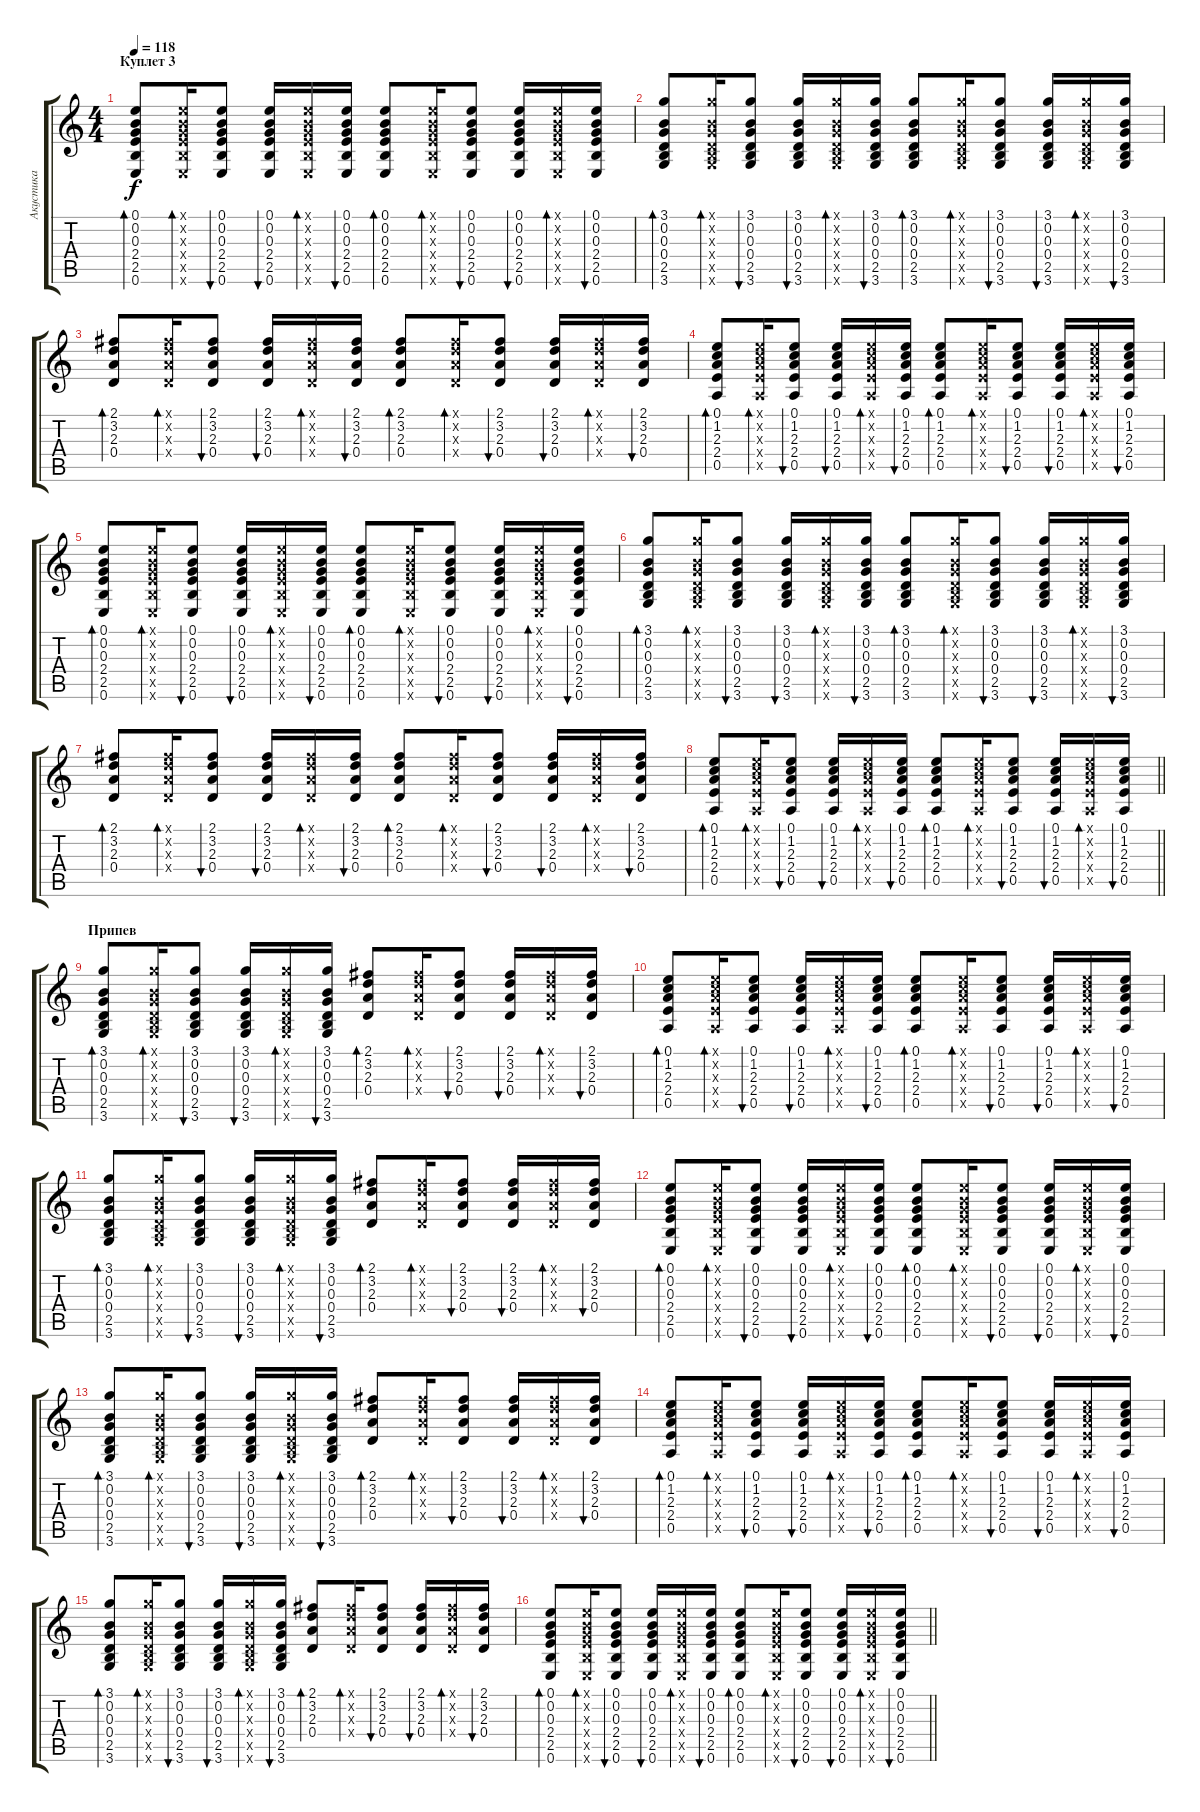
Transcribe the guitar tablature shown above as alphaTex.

\track ("Акустика" "Акустика") {instrument acousticguitarsteel}
\staff {score tabs}
\tuning (E4 B3 G3 D3 A2 E2) {hide}
\ts (4 4)
\section ("" "Куплет 3")
\tempo 118
\clef g2
\ks c
(0.1 0.2 0.3 2.4 2.5 0.6).8{bd 30 dy f} (0.1{x} 0.2{x} 0.3{x} 2.4{x} 2.5{x} 0.6{x}).16{bd 30} (0.1 0.2 0.3 2.4 2.5 0.6).8{bu 30} (0.1 0.2 0.3 2.4 2.5 0.6).16{bu 30} (0.1{x} 0.2{x} 0.3{x} 2.4{x} 2.5{x} 0.6{x}).16{bd 30} (0.1 0.2 0.3 2.4 2.5 0.6).16{bu 30} (0.1 0.2 0.3 2.4 2.5 0.6).8{bd 30} (0.1{x} 0.2{x} 0.3{x} 2.4{x} 2.5{x} 0.6{x}).16{bd 30} (0.1 0.2 0.3 2.4 2.5 0.6).8{bu 30} (0.1 0.2 0.3 2.4 2.5 0.6).16{bu 30} (0.1{x} 0.2{x} 0.3{x} 2.4{x} 2.5{x} 0.6{x}).16{bd 30} (0.1 0.2 0.3 2.4 2.5 0.6).16{bu 30} |
(3.1 0.2 0.3 0.4 2.5 3.6).8{bd 30} (3.1{x} 0.2{x} 0.3{x} 0.4{x} 2.5{x} 3.6{x}).16{bd 30} (3.1 0.2 0.3 0.4 2.5 3.6).8{bu 30} (3.1 0.2 0.3 0.4 2.5 3.6).16{bu 30} (3.1{x} 0.2{x} 0.3{x} 0.4{x} 2.5{x} 3.6{x}).16{bd 30} (3.1 0.2 0.3 0.4 2.5 3.6).16{bu 30} (3.1 0.2 0.3 0.4 2.5 3.6).8{bd 30} (3.1{x} 0.2{x} 0.3{x} 0.4{x} 2.5{x} 3.6{x}).16{bd 30} (3.1 0.2 0.3 0.4 2.5 3.6).8{bu 30} (3.1 0.2 0.3 0.4 2.5 3.6).16{bu 30} (3.1{x} 0.2{x} 0.3{x} 0.4{x} 2.5{x} 3.6{x}).16{bd 30} (3.1 0.2 0.3 0.4 2.5 3.6).16{bu 30} |
(2.1 3.2 2.3 0.4).8{bd 30} (2.1{x} 3.2{x} 2.3{x} 0.4{x}).16{bd 30} (2.1 3.2 2.3 0.4).8{bu 30} (2.1 3.2 2.3 0.4).16{bu 30} (2.1{x} 3.2{x} 2.3{x} 0.4{x}).16{bd 30} (2.1 3.2 2.3 0.4).16{bu 30} (2.1 3.2 2.3 0.4).8{bd 30} (2.1{x} 3.2{x} 2.3{x} 0.4{x}).16{bd 30} (2.1 3.2 2.3 0.4).8{bu 30} (2.1 3.2 2.3 0.4).16{bu 30} (2.1{x} 3.2{x} 2.3{x} 0.4{x}).16{bd 30} (2.1 3.2 2.3 0.4).16{bu 30} |
(0.1 1.2 2.3 2.4 0.5).8{bd 30} (0.1{x} 1.2{x} 2.3{x} 2.4{x} 0.5{x}).16{bd 30} (0.1 1.2 2.3 2.4 0.5).8{bu 30} (0.1 1.2 2.3 2.4 0.5).16{bu 30} (0.1{x} 1.2{x} 2.3{x} 2.4{x} 0.5{x}).16{bd 30} (0.1 1.2 2.3 2.4 0.5).16{bu 30} (0.1 1.2 2.3 2.4 0.5).8{bd 30} (0.1{x} 1.2{x} 2.3{x} 2.4{x} 0.5{x}).16{bd 30} (0.1 1.2 2.3 2.4 0.5).8{bu 30} (0.1 1.2 2.3 2.4 0.5).16{bu 30} (0.1{x} 1.2{x} 2.3{x} 2.4{x} 0.5{x}).16{bd 30} (0.1 1.2 2.3 2.4 0.5).16{bu 30} |
(0.1 0.2 0.3 2.4 2.5 0.6).8{bd 30} (0.1{x} 0.2{x} 0.3{x} 2.4{x} 2.5{x} 0.6{x}).16{bd 30} (0.1 0.2 0.3 2.4 2.5 0.6).8{bu 30} (0.1 0.2 0.3 2.4 2.5 0.6).16{bu 30} (0.1{x} 0.2{x} 0.3{x} 2.4{x} 2.5{x} 0.6{x}).16{bd 30} (0.1 0.2 0.3 2.4 2.5 0.6).16{bu 30} (0.1 0.2 0.3 2.4 2.5 0.6).8{bd 30} (0.1{x} 0.2{x} 0.3{x} 2.4{x} 2.5{x} 0.6{x}).16{bd 30} (0.1 0.2 0.3 2.4 2.5 0.6).8{bu 30} (0.1 0.2 0.3 2.4 2.5 0.6).16{bu 30} (0.1{x} 0.2{x} 0.3{x} 2.4{x} 2.5{x} 0.6{x}).16{bd 30} (0.1 0.2 0.3 2.4 2.5 0.6).16{bu 30} |
(3.1 0.2 0.3 0.4 2.5 3.6).8{bd 30} (3.1{x} 0.2{x} 0.3{x} 0.4{x} 2.5{x} 3.6{x}).16{bd 30} (3.1 0.2 0.3 0.4 2.5 3.6).8{bu 30} (3.1 0.2 0.3 0.4 2.5 3.6).16{bu 30} (3.1{x} 0.2{x} 0.3{x} 0.4{x} 2.5{x} 3.6{x}).16{bd 30} (3.1 0.2 0.3 0.4 2.5 3.6).16{bu 30} (3.1 0.2 0.3 0.4 2.5 3.6).8{bd 30} (3.1{x} 0.2{x} 0.3{x} 0.4{x} 2.5{x} 3.6{x}).16{bd 30} (3.1 0.2 0.3 0.4 2.5 3.6).8{bu 30} (3.1 0.2 0.3 0.4 2.5 3.6).16{bu 30} (3.1{x} 0.2{x} 0.3{x} 0.4{x} 2.5{x} 3.6{x}).16{bd 30} (3.1 0.2 0.3 0.4 2.5 3.6).16{bu 30} |
(2.1 3.2 2.3 0.4).8{bd 30} (2.1{x} 3.2{x} 2.3{x} 0.4{x}).16{bd 30} (2.1 3.2 2.3 0.4).8{bu 30} (2.1 3.2 2.3 0.4).16{bu 30} (2.1{x} 3.2{x} 2.3{x} 0.4{x}).16{bd 30} (2.1 3.2 2.3 0.4).16{bu 30} (2.1 3.2 2.3 0.4).8{bd 30} (2.1{x} 3.2{x} 2.3{x} 0.4{x}).16{bd 30} (2.1 3.2 2.3 0.4).8{bu 30} (2.1 3.2 2.3 0.4).16{bu 30} (2.1{x} 3.2{x} 2.3{x} 0.4{x}).16{bd 30} (2.1 3.2 2.3 0.4).16{bu 30} |
\barLineRight lightlight
(0.1 1.2 2.3 2.4 0.5).8{bd 30} (0.1{x} 1.2{x} 2.3{x} 2.4{x} 0.5{x}).16{bd 30} (0.1 1.2 2.3 2.4 0.5).8{bu 30} (0.1 1.2 2.3 2.4 0.5).16{bu 30} (0.1{x} 1.2{x} 2.3{x} 2.4{x} 0.5{x}).16{bd 30} (0.1 1.2 2.3 2.4 0.5).16{bu 30} (0.1 1.2 2.3 2.4 0.5).8{bd 30} (0.1{x} 1.2{x} 2.3{x} 2.4{x} 0.5{x}).16{bd 30} (0.1 1.2 2.3 2.4 0.5).8{bu 30} (0.1 1.2 2.3 2.4 0.5).16{bu 30} (0.1{x} 1.2{x} 2.3{x} 2.4{x} 0.5{x}).16{bd 30} (0.1 1.2 2.3 2.4 0.5).16{bu 30} |
\section ("" "Припев")
(3.1 0.2 0.3 0.4 2.5 3.6).8{bd 30} (3.1{x} 0.2{x} 0.3{x} 0.4{x} 2.5{x} 3.6{x}).16{bd 30} (3.1 0.2 0.3 0.4 2.5 3.6).8{bu 30} (3.1 0.2 0.3 0.4 2.5 3.6).16{bu 30} (3.1{x} 0.2{x} 0.3{x} 0.4{x} 2.5{x} 3.6{x}).16{bd 30} (3.1 0.2 0.3 0.4 2.5 3.6).16{bu 30} (2.1 3.2 2.3 0.4).8{bd 30} (2.1{x} 3.2{x} 2.3{x} 0.4{x}).16{bd 30} (2.1 3.2 2.3 0.4).8{bu 30} (2.1 3.2 2.3 0.4).16{bu 30} (2.1{x} 3.2{x} 2.3{x} 0.4{x}).16{bd 30} (2.1 3.2 2.3 0.4).16{bu 30} |
(0.1 1.2 2.3 2.4 0.5).8{bd 30} (0.1{x} 1.2{x} 2.3{x} 2.4{x} 0.5{x}).16{bd 30} (0.1 1.2 2.3 2.4 0.5).8{bu 30} (0.1 1.2 2.3 2.4 0.5).16{bu 30} (0.1{x} 1.2{x} 2.3{x} 2.4{x} 0.5{x}).16{bd 30} (0.1 1.2 2.3 2.4 0.5).16{bu 30} (0.1 1.2 2.3 2.4 0.5).8{bd 30} (0.1{x} 1.2{x} 2.3{x} 2.4{x} 0.5{x}).16{bd 30} (0.1 1.2 2.3 2.4 0.5).8{bu 30} (0.1 1.2 2.3 2.4 0.5).16{bu 30} (0.1{x} 1.2{x} 2.3{x} 2.4{x} 0.5{x}).16{bd 30} (0.1 1.2 2.3 2.4 0.5).16{bu 30} |
(3.1 0.2 0.3 0.4 2.5 3.6).8{bd 30} (3.1{x} 0.2{x} 0.3{x} 0.4{x} 2.5{x} 3.6{x}).16{bd 30} (3.1 0.2 0.3 0.4 2.5 3.6).8{bu 30} (3.1 0.2 0.3 0.4 2.5 3.6).16{bu 30} (3.1{x} 0.2{x} 0.3{x} 0.4{x} 2.5{x} 3.6{x}).16{bd 30} (3.1 0.2 0.3 0.4 2.5 3.6).16{bu 30} (2.1 3.2 2.3 0.4).8{bd 30} (2.1{x} 3.2{x} 2.3{x} 0.4{x}).16{bd 30} (2.1 3.2 2.3 0.4).8{bu 30} (2.1 3.2 2.3 0.4).16{bu 30} (2.1{x} 3.2{x} 2.3{x} 0.4{x}).16{bd 30} (2.1 3.2 2.3 0.4).16{bu 30} |
(0.1 0.2 0.3 2.4 2.5 0.6).8{bd 30} (0.1{x} 0.2{x} 0.3{x} 2.4{x} 2.5{x} 0.6{x}).16{bd 30} (0.1 0.2 0.3 2.4 2.5 0.6).8{bu 30} (0.1 0.2 0.3 2.4 2.5 0.6).16{bu 30} (0.1{x} 0.2{x} 0.3{x} 2.4{x} 2.5{x} 0.6{x}).16{bd 30} (0.1 0.2 0.3 2.4 2.5 0.6).16{bu 30} (0.1 0.2 0.3 2.4 2.5 0.6).8{bd 30} (0.1{x} 0.2{x} 0.3{x} 2.4{x} 2.5{x} 0.6{x}).16{bd 30} (0.1 0.2 0.3 2.4 2.5 0.6).8{bu 30} (0.1 0.2 0.3 2.4 2.5 0.6).16{bu 30} (0.1{x} 0.2{x} 0.3{x} 2.4{x} 2.5{x} 0.6{x}).16{bd 30} (0.1 0.2 0.3 2.4 2.5 0.6).16{bu 30} |
(3.1 0.2 0.3 0.4 2.5 3.6).8{bd 30} (3.1{x} 0.2{x} 0.3{x} 0.4{x} 2.5{x} 3.6{x}).16{bd 30} (3.1 0.2 0.3 0.4 2.5 3.6).8{bu 30} (3.1 0.2 0.3 0.4 2.5 3.6).16{bu 30} (3.1{x} 0.2{x} 0.3{x} 0.4{x} 2.5{x} 3.6{x}).16{bd 30} (3.1 0.2 0.3 0.4 2.5 3.6).16{bu 30} (2.1 3.2 2.3 0.4).8{bd 30} (2.1{x} 3.2{x} 2.3{x} 0.4{x}).16{bd 30} (2.1 3.2 2.3 0.4).8{bu 30} (2.1 3.2 2.3 0.4).16{bu 30} (2.1{x} 3.2{x} 2.3{x} 0.4{x}).16{bd 30} (2.1 3.2 2.3 0.4).16{bu 30} |
(0.1 1.2 2.3 2.4 0.5).8{bd 30} (0.1{x} 1.2{x} 2.3{x} 2.4{x} 0.5{x}).16{bd 30} (0.1 1.2 2.3 2.4 0.5).8{bu 30} (0.1 1.2 2.3 2.4 0.5).16{bu 30} (0.1{x} 1.2{x} 2.3{x} 2.4{x} 0.5{x}).16{bd 30} (0.1 1.2 2.3 2.4 0.5).16{bu 30} (0.1 1.2 2.3 2.4 0.5).8{bd 30} (0.1{x} 1.2{x} 2.3{x} 2.4{x} 0.5{x}).16{bd 30} (0.1 1.2 2.3 2.4 0.5).8{bu 30} (0.1 1.2 2.3 2.4 0.5).16{bu 30} (0.1{x} 1.2{x} 2.3{x} 2.4{x} 0.5{x}).16{bd 30} (0.1 1.2 2.3 2.4 0.5).16{bu 30} |
(3.1 0.2 0.3 0.4 2.5 3.6).8{bd 30} (3.1{x} 0.2{x} 0.3{x} 0.4{x} 2.5{x} 3.6{x}).16{bd 30} (3.1 0.2 0.3 0.4 2.5 3.6).8{bu 30} (3.1 0.2 0.3 0.4 2.5 3.6).16{bu 30} (3.1{x} 0.2{x} 0.3{x} 0.4{x} 2.5{x} 3.6{x}).16{bd 30} (3.1 0.2 0.3 0.4 2.5 3.6).16{bu 30} (2.1 3.2 2.3 0.4).8{bd 30} (2.1{x} 3.2{x} 2.3{x} 0.4{x}).16{bd 30} (2.1 3.2 2.3 0.4).8{bu 30} (2.1 3.2 2.3 0.4).16{bu 30} (2.1{x} 3.2{x} 2.3{x} 0.4{x}).16{bd 30} (2.1 3.2 2.3 0.4).16{bu 30} |
\barLineRight lightlight
(0.1 0.2 0.3 2.4 2.5 0.6).8{bd 30} (0.1{x} 0.2{x} 0.3{x} 2.4{x} 2.5{x} 0.6{x}).16{bd 30} (0.1 0.2 0.3 2.4 2.5 0.6).8{bu 30} (0.1 0.2 0.3 2.4 2.5 0.6).16{bu 30} (0.1{x} 0.2{x} 0.3{x} 2.4{x} 2.5{x} 0.6{x}).16{bd 30} (0.1 0.2 0.3 2.4 2.5 0.6).16{bu 30} (0.1 0.2 0.3 2.4 2.5 0.6).8{bd 30} (0.1{x} 0.2{x} 0.3{x} 2.4{x} 2.5{x} 0.6{x}).16{bd 30} (0.1 0.2 0.3 2.4 2.5 0.6).8{bu 30} (0.1 0.2 0.3 2.4 2.5 0.6).16{bu 30} (0.1{x} 0.2{x} 0.3{x} 2.4{x} 2.5{x} 0.6{x}).16{bd 30} (0.1 0.2 0.3 2.4 2.5 0.6).16{bu 30}
